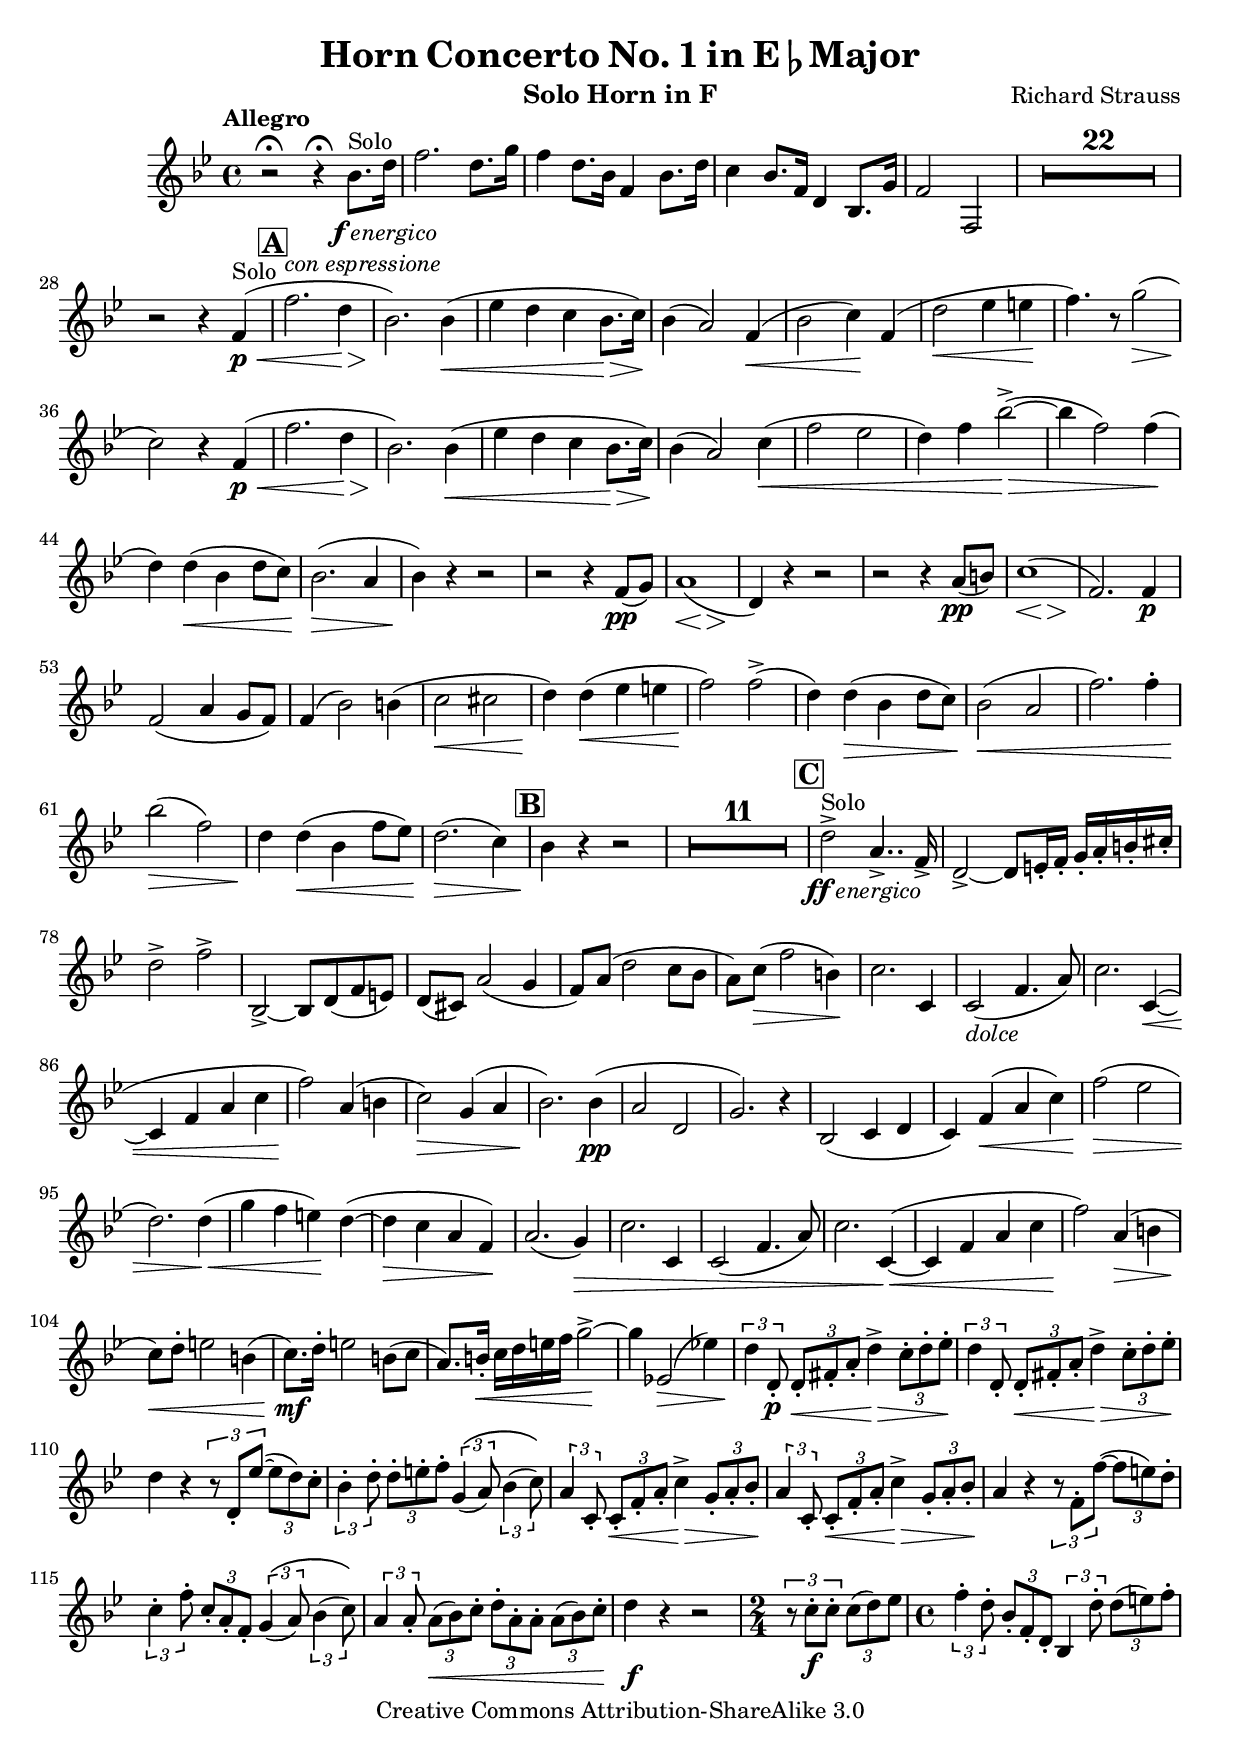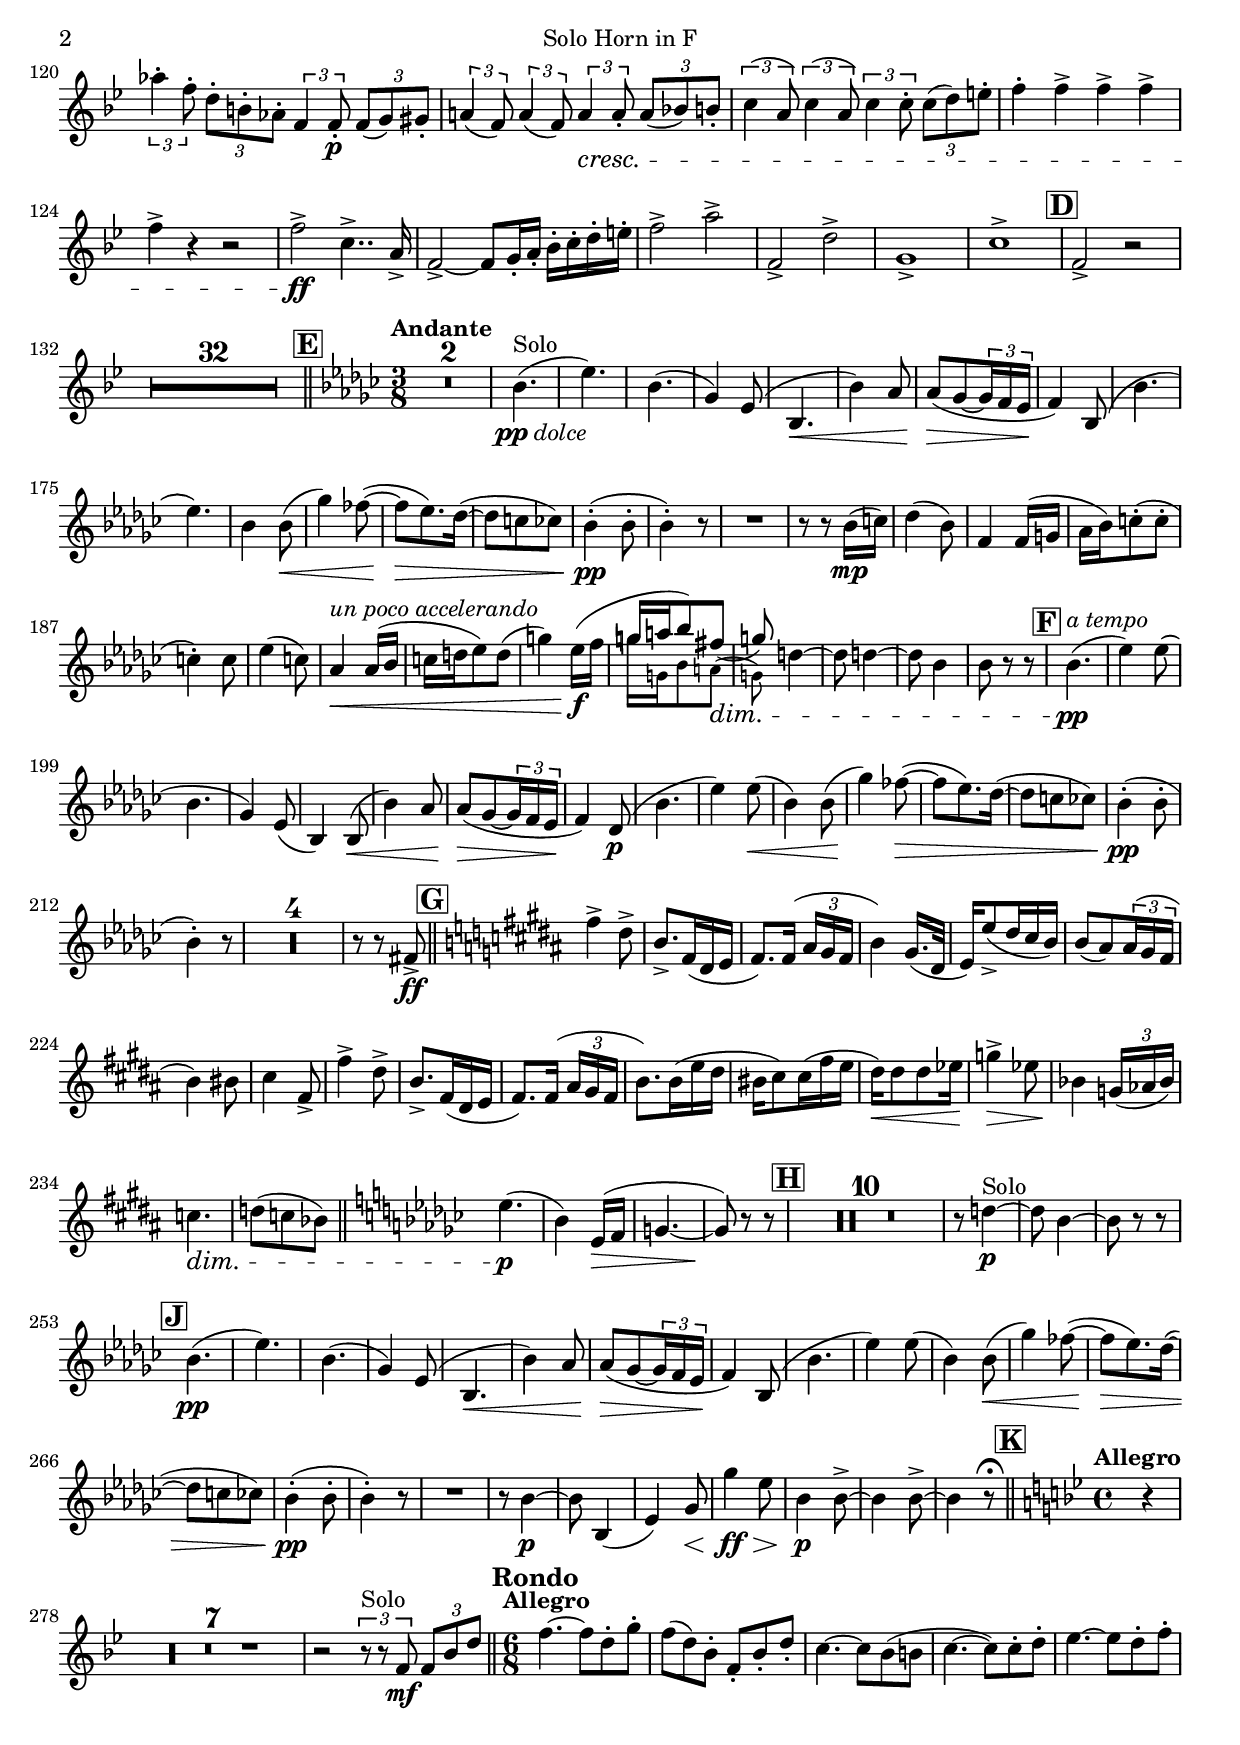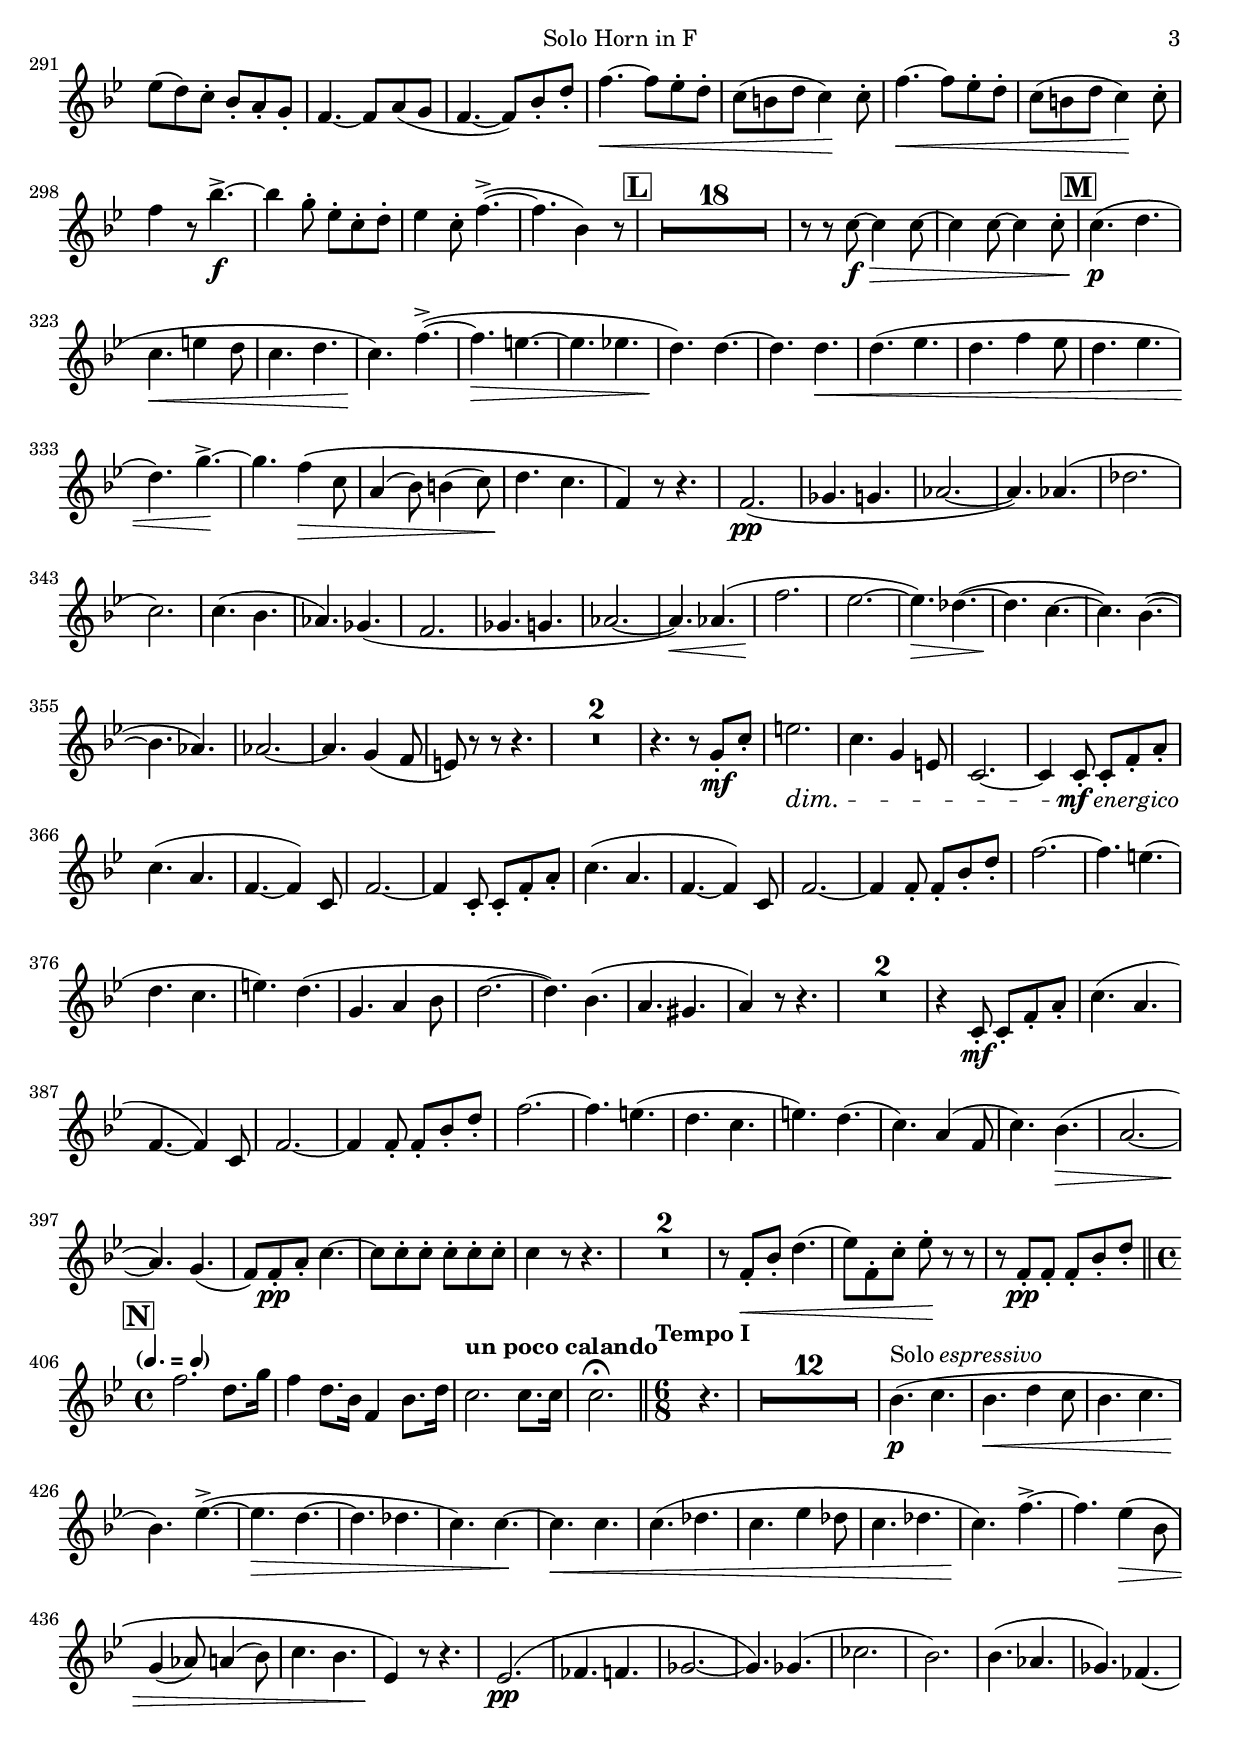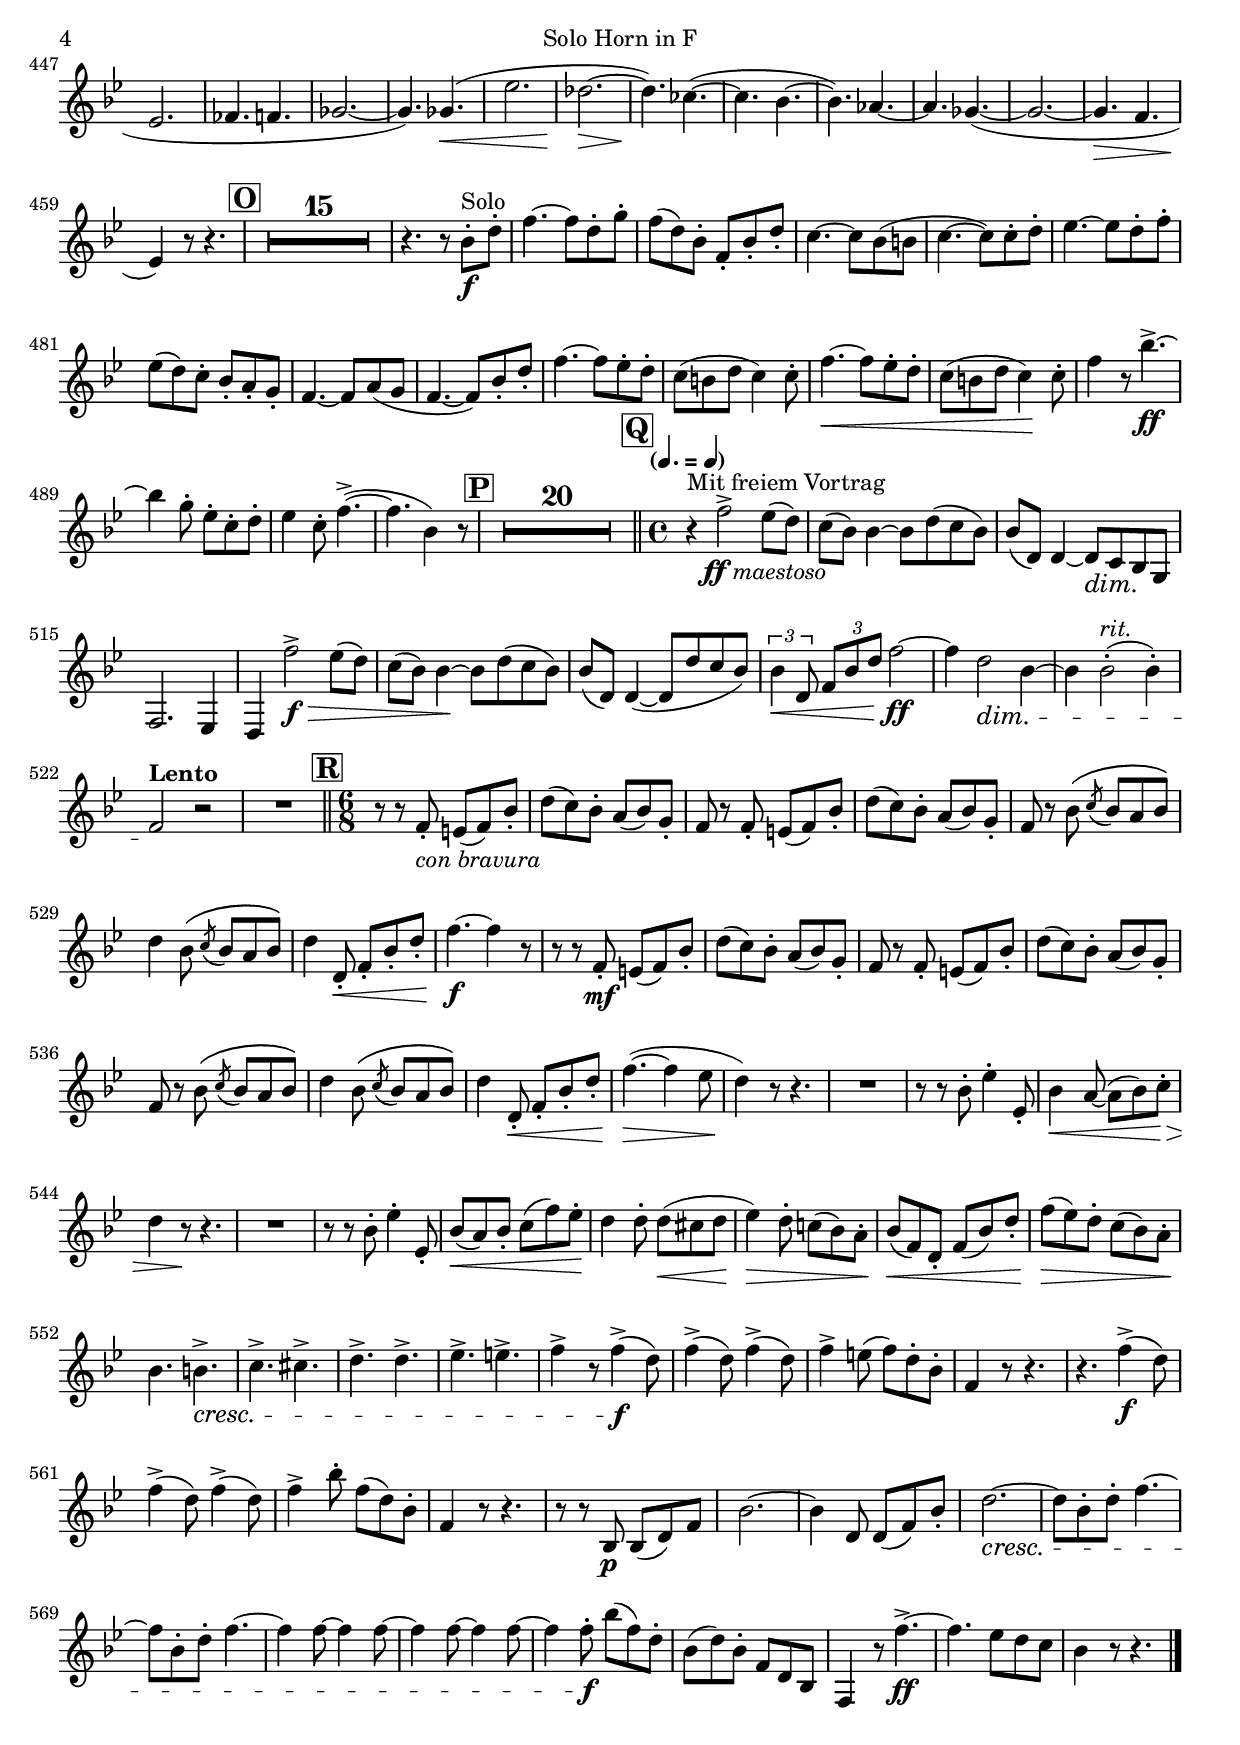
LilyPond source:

\version "2.13.41"

\version "2.13.41"

\include "defs.ily"

hornMvtI = \relative c''
{
  \key bes \major
  %4/4
  r2\fermata r4\fermata
  \once \override Staff.DynamicText #'self-alignment-X = #LEFT
  \once \override Staff.DynamicText #'X-offset = #'-1.5
  bes8.^\solo\fEnergico d16 |
  f2. d8. g16 |
  f4 d8. bes16 f4 bes8. d16 |
  c4 bes8. f16 d4 bes8. g'16 |
  f2 f, |
  R1*22 |
  r2 r4 f'4(\p\<^\solo |
  f'2.^\conEspressione d4\> |
  bes2.)\! bes4(\< |
  ees4 d c bes8.\> c16) |
  bes4(\! a2) f4(\< |
  bes2 c4)\! f,( |
  d'2\< ees4 e\! |
  f4.) r8 g2(\> |
  c,2)\! r4 f,4(\p\< |
  f'2. d4\> |
  bes2.)\! bes4(\< |
  ees4 d c bes8.\> c16) |
  bes4(\! a2) c4(\< |
  f2 ees |
  d4) f bes2~->(\> |
  bes4 f2) f4(\! |
  d) d(\< bes d8 c) |
  bes2.(\> a4 |
  bes)\! r4 r2 |

  r2 r4 f8(\pp g) |
  << a1( {s4\< s s\> s\!} >> |
  d,4) r r2 |
  r2 r4 a'8(\pp b) |
  << c1( {s4\< s s\> s\!} >> |
  f,2.) f4\p |
  f2( a4 g8 f) |
  f4( bes2) b4( |
  c2\< cis |
  d4)\! d(\< ees e |
  f2)\! f->( |
  d4) d(\> bes d8 c) |
  bes2(\< a |
  f'2.) f4-. |
  bes2\>( f) |
  d4\! d(\< bes f'8 ees) |
  d2.(\> c4) |
  bes\! r r2 |
  R1*11 |

  \once \override Staff.DynamicText #'self-alignment-X = #LEFT
  \once \override Staff.DynamicText #'X-offset = #'-1.5
  d2->^\solo\ffEnergico
    a4..-> f16-> |
  d2~-> d8 e16-. f-. g-. a-. b-. cis-. |
  d2-> f-> |
  bes,,2~-> bes8 d8( f e) |
  d( cis) a'2( g4 |
  f8) a( d2 c8 bes |
  a) c(\> f2 b,4)\! |
  c2. c,4 |

  c2_\dolce( f4. a8) |
  c2. c,4~(\< |
  c4 f a c |
  f2\!) a,4( b |
  c2)\> g4( a |
  bes2.)\! bes4(\pp |
  a2 d, |
  g2.) r4

  bes,2( c4 d |
  c) f(\< a c) |
  f2(\> ees |
  d2.) d4(\< |
  g f e)\! d~( |
  d\> c a f)\! |
  a2.( g4)\> |
  c2. c,4 |

  c2( f4. a8) |
  c2. c,4~(\< |
  c4 f a c |
  f2\!) a,4(\> b |
  c8)\< d-. e2 b4( |
  c8.)\mf d16-. e2 b8( c |
  a8.) b16-.\< c d e f g2~->\! |
  g4 ees,!2\>( ees'!4) |
  \times 2/3 {d4\! d,8-.\p} \times 2/3 {d8-.\< fis-. a-.}
    d4->\> \times 2/3 { c8-. d-. ees-.} |
  \times 2/3 {d4\! d,8-.} \times 2/3 {d8-.\< fis-. a-.}
    d4->\> \times 2/3 { c8-. d-. ees-.} |
  d4\! r \times 2/3 { r8 d,-. ees'~(} \times 2/3 {ees8 d) c-. } |
  \times 2/3 {bes4-. d8-.} \times 2/3 {d8-. e-. f-.}
    \times 2/3 {g,4(\( a8)} \times 2/3 {bes4( c8)\)} |
  \times 2/3 {a4 c,8-.} \times 2/3 {c8-.\< f-. a-.}
    c4->\> \times 2/3 {g8-. a-. bes-.} |
  \times 2/3 {a4\! c,8-.} \times 2/3 {c8-.\< f-. a-.}
    c4->\> \times 2/3 {g8-. a-. bes-.} |
  a4\! r \times 2/3 {r8 f-. f'~(} \times 2/3 {f8 e) d-.} |
  \times 2/3 {c4-. f8-.} \times 2/3 {c8-. a-. f-.}
    \times 2/3 {g4(\( a8)} \times 2/3 {bes4( c8)\)} |
  \times 2/3 {a4 a8-.} \times 2/3 {a8(\< bes) c-.}
    \times 2/3 {d8-. a-. a-.} \times 2/3 {a8( bes) c-.} |
  d4\f r r2 |

  %2/4
  \tupletUp \times 2/3 {r8 c-.\f c-.} \tupletNeutral \times 2/3 {c8( d) ees} |

  %4/4
  \times 2/3 {f4-. d8-.} \times 2/3 {bes8-. f-. d-.}
    \times 2/3 {bes4 d'8-.} \times 2/3 {d( e) f-.} |
  \times 2/3 {aes4-. f8-.} \times 2/3 {d8-. b-. aes-.}
    \times 2/3 {f4 f8-.\p} \times 2/3 {f( g) gis-.} |
  \times 2/3 {a4( f8)} \times 2/3 {a4( f8)}
    \times 2/3 {a4\cresc a8-.} \times 2/3 { a8( bes) b-.} |
  \times 2/3 {c4( a8)} \times 2/3 {c4( a8)}
    \tupletUp \times 2/3 {c4 c8-.} \tupletNeutral \times 2/3 { c8( d) e-.} |
  f4-. f-> f-> f-> |
  f-> r r2 |
  f2->\ff c4..-> a16-> |
  f2~-> f8 g16-. a-. bes-. c-. d-. e-. |
  f2-> a-> | f,-> d'-> | g,1-> | c-> |
  f,2-> r |
  R1*32 |
}

hornMvtII = \relative c''
{
  %3/8
  \key ees \minor
  R4.*2 |
  \once \override Staff.DynamicText #'self-alignment-X = #LEFT
  \once \override Staff.DynamicText #'X-offset = #'-1.5
  bes4.(^\solo\ppDolce |
  ees) |
  bes( | ges4) ees8( |
  bes4.\< | bes'4) aes8 |
  aes8(\> ges~ \times 2/3 {ges16 f ees} |
  f4)\! bes,8( |
  
  bes'4. | ees) |
  bes4 bes8(\< | ges'4) fes8~( |
  fes\> ees8.) des16~( |
  des8 c ces) |
  bes4-.(\pp bes8-. | bes4-.) r8 |
  R4. |
  r8 r bes16(\mp c) | des4( bes8) |
  f4 f16( g | aes bes) c8-.( c-. |
  c4-.) c8 | ees4( c8) |
  aes4^\unPocoAccelerando\< aes16( bes |
  c d ees8) d( | g4) ees16(\f f |
  <<
    {
      \stemUp g16 a bes8) fis(\dim | g)
    }
    %This new Voice breaks quoting anything else in this part. Remove this tag
    %when quoting.
    \tag #'alt \new Voice {\smaller \stemDown g16 g, bes8 a( | g)}
  >> \stemNeutral d'4~ | d8 d4~ | d8 bes4 | bes8 r r |
  bes4.(^\aTempo\pp | ees4) ees8( |
  bes4. | ges4) ees8( | bes4) bes8(\< |
  bes'4) aes8 | aes8(\> ges~ \times 2/3 {ges16 f ees} |
  f4)\! des8(\p |
  
  bes'4. | ees4) ees8(\< | bes4) bes8( |
  ges'4)\! fes8~(\> | fes ees8.) des16~( | des8 c ces) |
  bes4-.(\pp bes8-. | bes4-.) r8 |
  R4.*4 |

  r8 r fis->\ff
  \key b \major
  fis'4-> dis8-> |
  b8.-> fis16( dis e |
  fis8.[) fis16]( \times 2/3 {ais16[ gis fis]} |
  b4) gis16.( dis32 |
  e16) e'8->( dis16 cis b) |
  b8( ais) \times 2/3 {ais16( gis fis} |
  b4) bis8 |
  cis4 fis,8-> |

  fis'4-> dis8-> |
  b8.-> fis16( dis e |
  fis8.[) fis16]( \times 2/3 {ais16[ gis fis]} |
  b8.) b16( e dis |
  bis cis8) cis16( fis e |
  dis)\< dis8 dis ees16 |
  g4->\> ees8 |
  bes4\! \times 2/3 {g16( aes bes)} |
  c4.\dim |
  d8( c bes) |

  \key ees \minor
  ees4.(\p | bes4) \slurUp ees,16(\> f | g4.~ | g8)\! \slurNeutral r r |
  R4.*10 |
  r8 d'4~^\solo\p | d8 bes4~ | bes8 r r |

  bes4.(\pp |
  ees) |
  bes( | ges4) ees8( |
  bes4.\< | bes'4) aes8 |
  aes8(\> ges~ \times 2/3 {ges16 f ees} |
  f4)\! bes,8( |
  
  bes'4. | ees4) ees8( |
  bes4) bes8(\< | ges'4) fes8~( |
  fes\> ees8.) des16~( |
  des8 c ces) |
  bes4-.(\pp bes8-. | bes4-.) r8 |
  R4. |
  r8 bes4~\p | bes8 bes,4( |
  ees4) ges8\< | ges'4\>\ff\> ees8 |
  bes4\p bes8~-> | bes4 bes8~-> | bes4 r8\fermata
}

hornMvtIII = \relative c'
{
  \key bes \major
  r4 |
  R1*7 |
  r2 \times 2/3 {r8^\solo r f\mf} \times 2/3 {f8 bes d} |

  %6/8
  f4.~ f8 d-. g-. |
  f( d) bes-. f-. bes-. d-. |
  c4.~ c8 bes( b |
  c4.~ c8) c-. d-. |
  ees4.~ ees8 d-. f-. |
  ees( d) c-. bes-. a-. g-. |
  f4.~ f8 a( g |
  f4.~ f8) bes-. d-. |
  f4.~\< f8 ees-. d-. |
  c( b d c4)\! c8-. |
  f4.~\< f8 ees-. d-. |
  c( b d c4)\! c8-. |
  f4 r8 bes4.~->\f |
  bes4 g8-. ees-. c-. d-. |
  ees4 c8-. f4.~->( |
  f4. bes,4) r8 |
  R2.*18 |

  r8 r c~\f\> c4 c8~ |
  c4 c8~ c4 c8-. |
  c4.(\p d |
  c\< e4 d8 |
  c4. d |
  c)\! f~->( |
  f\> e~ |
  e ees |
  d)\! d~ |
  d d\< |
  d( ees |
  d f4 ees8 |
  d4. ees |
  d) g~->\! |
  g f4\(\> c8 |
  a4( bes8) b4( c8) |
  d4.\! c |
  f,4\) r8 r4. |
  f2.(\pp |
  ges4. g |
  aes2.~ |
  aes4.) aes( |
  des2. | c) |
  c4.( bes | aes) ges( |
  f2. |
  ges4. g |
  aes2.~ |
  aes4.)\< aes( |
  f'2.\! | ees~ | 
  ees4.)\> des~( | des\! c~ | c) bes~( |
  bes aes) | aes2.~ | aes4. g4( f8 | e) r r r4. |
  R2.*2 |

  r4. r8 g-.\mf c-. |
  e2.\dim |
  c4. g4 e8 |
  c2.~ |
  c4
    \once \override Staff.DynamicText #'self-alignment-X = #LEFT
    \once \override Staff.DynamicText #'X-offset = #'-1.5
    c8-.\mfEnergico c-. f-. a-. |
  c4.( a | f~ f4) c8 |
  f2.~ |
  f4 c8-. c-. f-. a-. |
  c4.( a | f~ f4) c8 |
  f2.~ |
  f4 f8-. f-. bes-. d-. |
  f2.~ | f4. e( |
  d c | e) d( |
  g, a4 bes8 | d2.~ | d4.) bes( |
  a gis | a4) r8 r4. |
  R2.*2 |

  r4 c,8-.\mf c-. f-. a-. |
  c4.( a | f~ f4) c8 |
  f2.~ |
  f4 f8-. f-. bes-. d-. |
  f2.~ | f4. e( |
  d c | e) d( |
  c) a4( f8 | c'4.) bes(\> |
  a2.~ | a4.)\! g( |
  f8) f-.\pp a-. c4.~ |
  c8 c-. c-. c-. c-. c-. |
  c4 r8 r4. |
  R2.*2 |

  r8 f,-.\< bes-. d4.( |
  ees8) f,-. c'-. ees-.\! r r |
  r8 f,-.\pp f-. f-. bes-. d-. |

  %4/4
  f2. d8. g16 |
  f4 d8. bes16 f4 bes8. d16 |
  c2. c8. c16 |
  c2.\fermata |

  %6/8
  r4.  |
  R2.*12 |
  bes4.^\soloEspressivo(\p c |
  bes\< d4 c8 |
  bes4. c | bes)\! ees~->( |
  ees\> d~ | d des | c) c~\! | c\< c |
  c( des | c ees4 des8 | c4. des |
  c)\! f~-> | f ees4\(\> bes8 |
  g4( aes8) a4( bes8) |
  c4. bes | ees,4\)\! r8 r4. |

  \slurUp ees2.(\pp | fes4. f | ges2.~ |
  ges4.) \slurNeutral ges( | ces2. | bes2.) |
  bes4.( aes | ges) fes( |
  ees2. | fes4. f | ges2.~ | ges4.) ges(\< |
  ees'2. | des~\> | des4.)\! ces~( |
  ces bes~ | bes) aes~ | aes ges~( |
  ges2.~ | ges4.\> f | ees4)\! r8 r4. |
  R2.*15 |

  r4. r8 bes'-.^\solo\f d-. |
  f4.~ f8 d-. g-. |
  f( d) bes-. f-. bes-. d-. |
  c4.~ c8 bes( b |
  c4.~ c8) c-. d-. |
  ees4.~ ees8 d-. f-. |
  ees( d) c-. bes-. a-. g-. |
  f4.~ f8 a( g |
  f4.~ f8) bes-. d-. |
  f4.~ f8 ees-. d-. |
  c( b d c4) c8-. |
  f4.~\< f8 ees-. d-. |
  c( b d c4)\! c8-. |
  f4 r8 bes4.~->\ff |
  bes4 g8-. ees-. c-. d-. |
  ees4 c8-. f4.~->( |
  f4. bes,4) r8 |
  R2.*20 |

  %4/4
  r4^\mitFreiemVortrag
    \once \override Staff.DynamicText #'self-alignment-X = #LEFT
    \once \override Staff.DynamicText #'X-offset = #'-1.5
    f'2->\ffMaestoso ees8( d) |
  c8( bes) bes4~ bes8 d( c bes) |
  % The diminuendo shouldn't end here. This is done to work around
  % lilypond issue 1259.
  bes( d,) d4~ d8\justDim c bes g\! |
  f2. ees4 |
  d4 f''2->\f\> ees8( d) |
  c( bes) bes4~\! bes8 d( c bes) |
  bes( d,) d4~( d8 d' c bes) |
  \times 2/3 {bes4\< d,8} \times 2/3 {f8 bes d} f2~\ff |
  f4 d2\dim bes4~ |
  bes4 bes2-.^\rit( bes4-.) |
  f2\! r |
  R1 |

  %6/8
  r8 r f-._\conBravura e( f) bes-. |
  d( c) bes-. a( bes) g-. |
  f r f-. e( f) bes-. |
  d( c) bes-. a( bes) g-. |
  f r bes\( \acciaccatura c bes a bes\) |
  d4 bes8\( \acciaccatura c bes a bes\) |
  d4 d,8-.\< f-. bes-. d-. |
  f4.~\f f4 r8 |

  r8 r f,-.\mf e( f) bes-. |
  d( c) bes-. a( bes) g-. |
  f r f-. e( f) bes-. |
  d( c) bes-. a( bes) g-. |
  f r bes\( \acciaccatura c bes a bes\) |
  d4 bes8\( \acciaccatura c bes a bes\) |
  d4 d,8-.\< f-. bes-. d-. |
  f4.~(\> f4 ees8 |
  d4)\! r8 r4. |
  R2. |

  r8 r bes-. ees4-. ees,8-. |
  bes'4\< a8~( a bes) c-.\> |
  d4 r8\! r4. |
  R2. |
  r8 r bes-. ees4-. ees,8-. |
  bes'(\< a)  bes-. c( f) ees-. |
  d4\! d8-. d(\< cis d |
  ees4)\> d8-. c!( bes) a-. |
  bes(\< f) d-. f( bes) d-. |
  f(\> ees) d-. c( bes) a-. |
  bes4.\! b->\cresc | c-> cis-> | d-> d-> |
  ees-> e-> |
  f4-> r8 f4(->\f d8) |
  f4->( d8) f4->( d8) |
  f4-> e8( f) d-. bes-. |
  f4 r8 r4. |

  r4. f'4(->\f d8) |
  f4->( d8) f4->( d8) |
  f4-> bes8-. f( d) bes-. |
  f4 r8 r4. |

  r8 r bes,\p bes( d) f |
  bes2.~ |
  bes4 d,8 d( f) bes-. |
  d2.~\cresc |
  d8 bes-. d-. f4.~ |
  f8 bes,-. d-. f4.~ |
  f4 f8~ f4 f8~ |
  f4 f8~ f4 f8~ |
  f4 f8-.\f bes( f) d-. |
  bes( d) bes-. f d bes |
  f4 r8 f''4.~->\ff |
  f ees8 d c | bes4 r8 r4. |
}

horn =
{
  \transposition f
  \hornMvtI \hornMvtII \hornMvtIII
}

%Use this variable to quote this part.
hornCue = \removeWithTag #'alt \horn


instrument = "Solo Horn in F"
notes = \horn

\include "part.ily"
